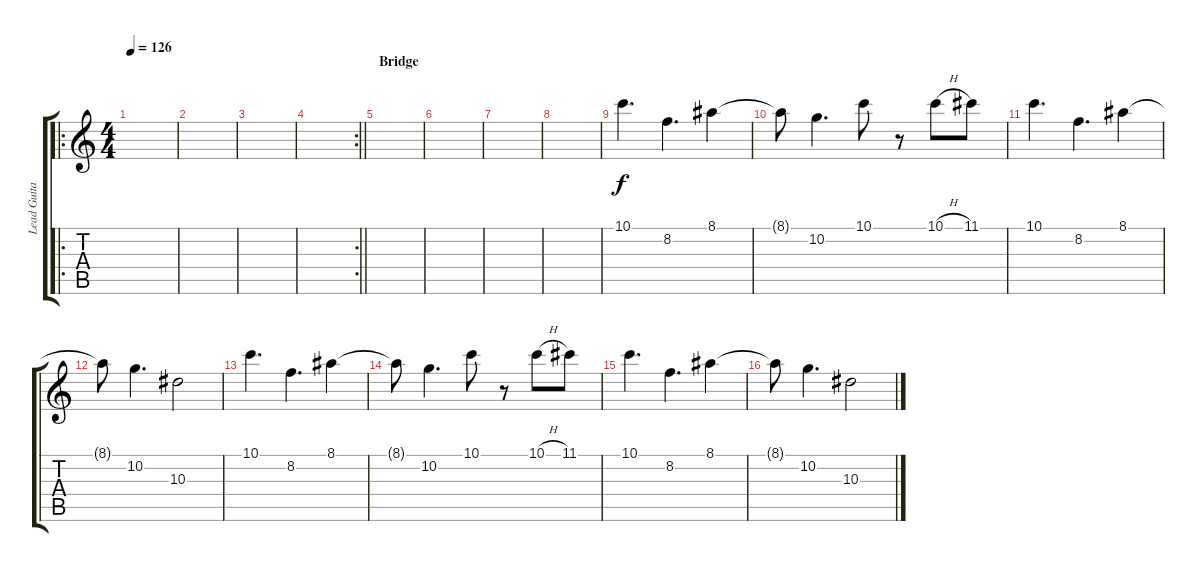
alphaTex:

\track ("Lead Guitar (clean)" "Lead Guita") {instrument electricguitarclean}
\staff {score tabs}
\tuning (D4 A3 F3 C3 G2 C2) {hide}
\ro
\ts (4 4)
\tempo 126
\clef g2
\ks c
|
|
|
\rc 2
\barLineRight lightlight
|
\section ("" "Bridge")
|
|
|
|
10.1.4{d} 8.2.4{d} 8.1.4 |
8.1{t}.8 10.2.4{d} 10.1.8 r.8 10.1{h}.8 11.1.8 |
10.1.4{d} 8.2.4{d} 8.1.4 |
8.1{t}.8 10.2.4{d} 10.3.2 |
10.1.4{d} 8.2.4{d} 8.1.4 |
8.1{t}.8 10.2.4{d} 10.1.8 r.8 10.1{h}.8 11.1.8 |
10.1.4{d} 8.2.4{d} 8.1.4 |
8.1{t}.8 10.2.4{d} 10.3.2
